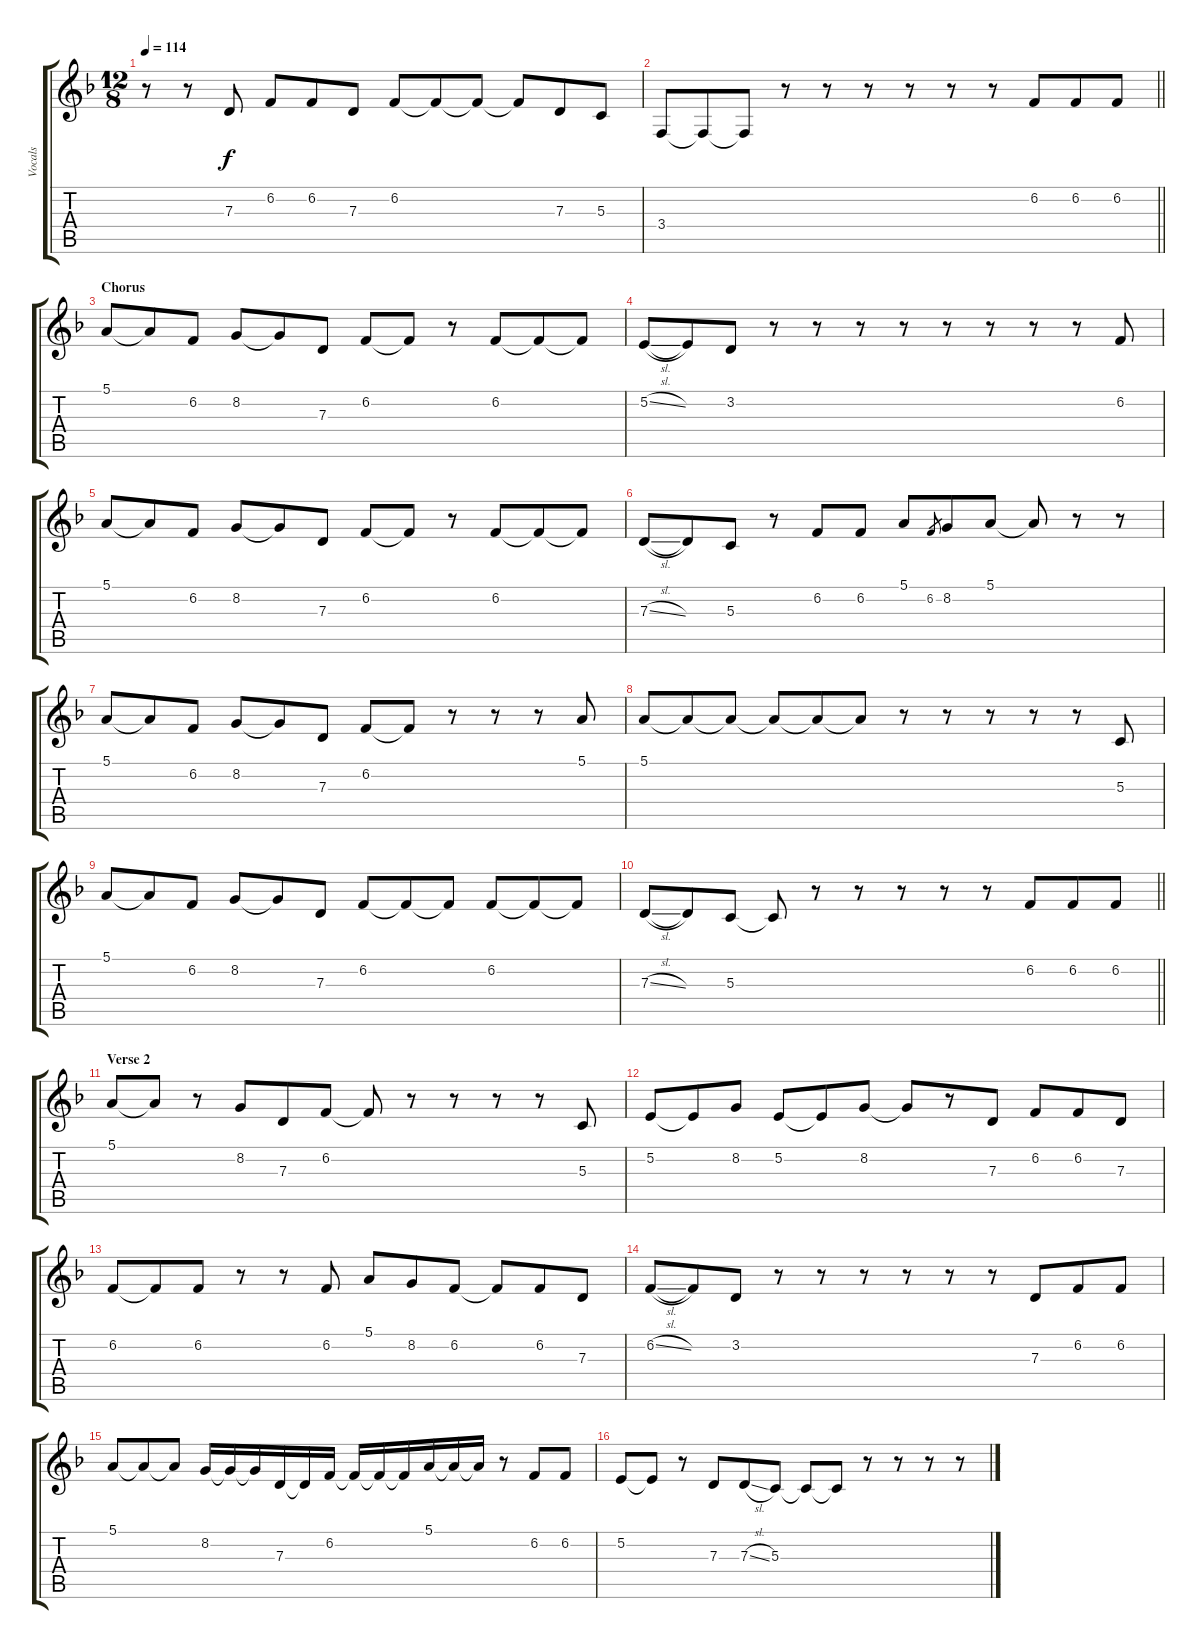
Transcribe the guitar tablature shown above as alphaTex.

\track ("Vocals" "Vocals") {instrument harmonica}
\staff {score tabs}
\tuning (E4 B3 G3 D3 A2 E2) {hide}
\ts (12 8)
\tempo 114
\clef g2
\ks f
r.8{dy f} r.8 7.3.8 6.2.8 6.2.8 7.3.8 6.2.8 6.2{t}.8 6.2{t}.8 6.2{t}.8 7.3.8 5.3.8 |
\barLineRight lightlight
3.4.8 3.4{t}.8 3.4{t}.8 r.8 r.8 r.8 r.8 r.8 r.8 6.2.8 6.2.8 6.2.8 |
\section ("" "Chorus")
5.1.8 5.1{t}.8 6.2.8 8.2.8 8.2{t}.8 7.3.8 6.2.8 6.2{t}.8 r.8 6.2.8 6.2{t}.8 6.2{t}.8 |
5.2{sl}.8 5.2{t}.8 3.2.8 r.8 r.8 r.8 r.8 r.8 r.8 r.8 r.8 6.2.8 |
5.1.8 5.1{t}.8 6.2.8 8.2.8 8.2{t}.8 7.3.8 6.2.8 6.2{t}.8 r.8 6.2.8 6.2{t}.8 6.2{t}.8 |
7.3{sl}.8 7.3{t}.8 5.3.8 r.8 6.2.8 6.2.8 5.1.8 6.2.8{gr} 8.2.8 5.1.8 5.1{t}.8 r.8 r.8 |
5.1.8 5.1{t}.8 6.2.8 8.2.8 8.2{t}.8 7.3.8 6.2.8 6.2{t}.8 r.8 r.8 r.8 5.1.8 |
5.1.8 5.1{t}.8 5.1{t}.8 5.1{t}.8 5.1{t}.8 5.1{t}.8 r.8 r.8 r.8 r.8 r.8 5.3.8 |
5.1.8 5.1{t}.8 6.2.8 8.2.8 8.2{t}.8 7.3.8 6.2.8 6.2{t}.8 6.2{t}.8 6.2.8 6.2{t}.8 6.2{t}.8 |
\barLineRight lightlight
7.3{sl}.8 7.3{t}.8 5.3.8 5.3{t}.8 r.8 r.8 r.8 r.8 r.8 6.2.8 6.2.8 6.2.8 |
\section ("" "Verse 2")
5.1.8 5.1{t}.8 r.8 8.2.8 7.3.8 6.2.8 6.2{t}.8 r.8 r.8 r.8 r.8 5.3.8 |
5.2.8 5.2{t}.8 8.2.8 5.2.8 5.2{t}.8 8.2.8 8.2{t}.8 r.8 7.3.8 6.2.8 6.2.8 7.3.8 |
6.2.8 6.2{t}.8 6.2.8 r.8 r.8 6.2.8 5.1.8 8.2.8 6.2.8 6.2{t}.8 6.2.8 7.3.8 |
6.2{sl}.8 6.2{t}.8 3.2.8 r.8 r.8 r.8 r.8 r.8 r.8 7.3.8 6.2.8 6.2.8 |
5.1.8 5.1{t}.8 5.1{t}.8 8.2.16 8.2{t}.16 8.2{t}.16 7.3.16 7.3{t}.16 6.2.16 6.2{t}.16 6.2{t}.16 6.2{t}.16 5.1.16 5.1{t}.16 5.1{t}.16 r.8 6.2.8 6.2.8 |
5.2.8 5.2{t}.8 r.8 7.3.8 7.3{sl}.8 5.3.8 5.3{t}.8 5.3{t}.8 r.8 r.8 r.8 r.8
